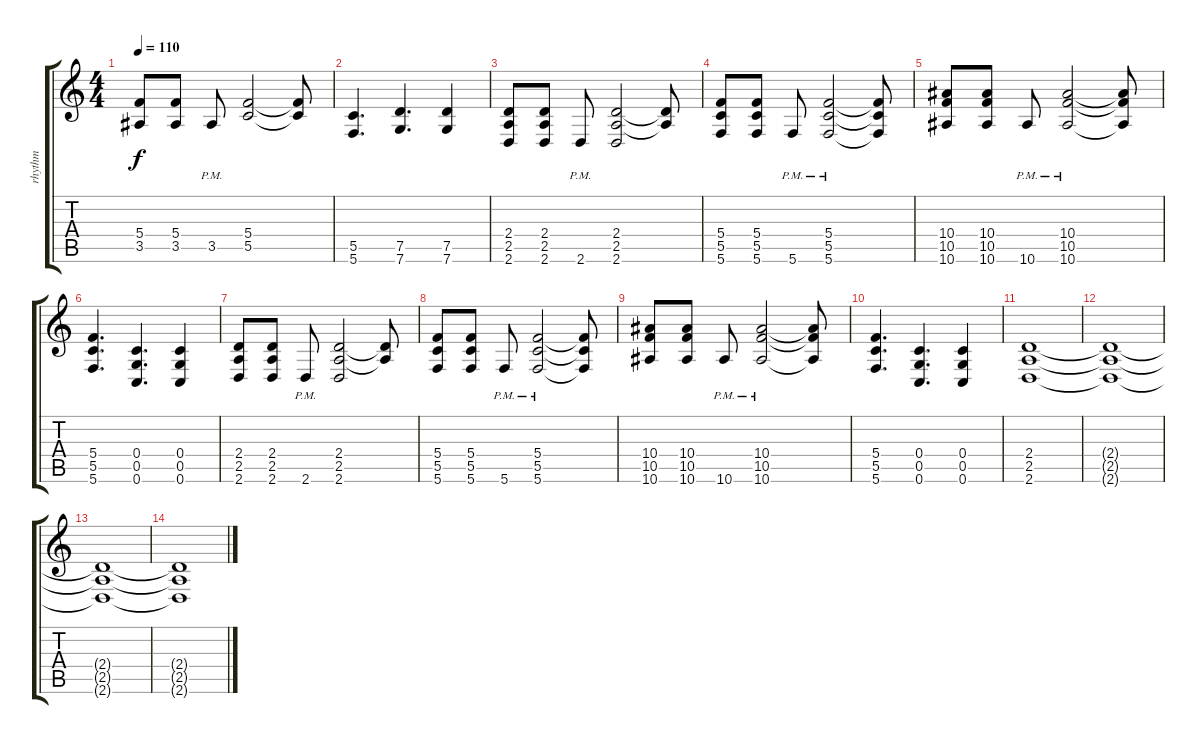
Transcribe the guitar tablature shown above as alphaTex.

\track ("rhythm" "rhythm") {instrument distortionguitar}
\staff {score tabs}
\tuning (D4 A3 F3 C3 G2 C2) {hide}
\ts (4 4)
\tempo 110
\clef g2
\ks c
(5.4 3.5).8{dy f} (5.4 3.5).8 3.5{pm}.8 (5.4 5.5).2 (5.4{t} 5.5{t}).8 |
(5.5 5.6).4{d} (7.5 7.6).4{d} (7.5 7.6).4 |
(2.4 2.5 2.6).8 (2.4 2.5 2.6).8 2.6{pm}.8 (2.4 2.5 2.6).2 (2.4{t} 2.5{t}).8 |
(5.4 5.5 5.6).8 (5.4 5.5 5.6).8 5.6{pm}.8 (5.4 5.5 5.6{pm}).2 (5.4{t} 5.5{t} 5.6{t}).8 |
(10.4 10.5 10.6).8 (10.4 10.5 10.6).8 10.6{pm}.8 (10.4 10.5 10.6{pm}).2 (10.4{t} 10.5{t} 10.6{t}).8 |
(5.4 5.5 5.6).4{d} (0.4 0.5 0.6).4{d} (0.4 0.5 0.6).4 |
(2.4 2.5 2.6).8 (2.4 2.5 2.6).8 2.6{pm}.8 (2.4 2.5 2.6).2 (2.4{t} 2.5{t}).8 |
(5.4 5.5 5.6).8 (5.4 5.5 5.6).8 5.6{pm}.8 (5.4 5.5 5.6{pm}).2 (5.4{t} 5.5{t} 5.6{t}).8 |
(10.4 10.5 10.6).8 (10.4 10.5 10.6).8 10.6{pm}.8 (10.4 10.5 10.6{pm}).2 (10.4{t} 10.5{t} 10.6{t}).8 |
(5.4 5.5 5.6).4{d} (0.4 0.5 0.6).4{d} (0.4 0.5 0.6).4 |
(2.4 2.5 2.6).1 |
(2.4{t} 2.5{t} 2.6{t}).1 |
(2.4{t} 2.5{t} 2.6{t}).1 |
(2.4{t} 2.5{t} 2.6{t}).1
